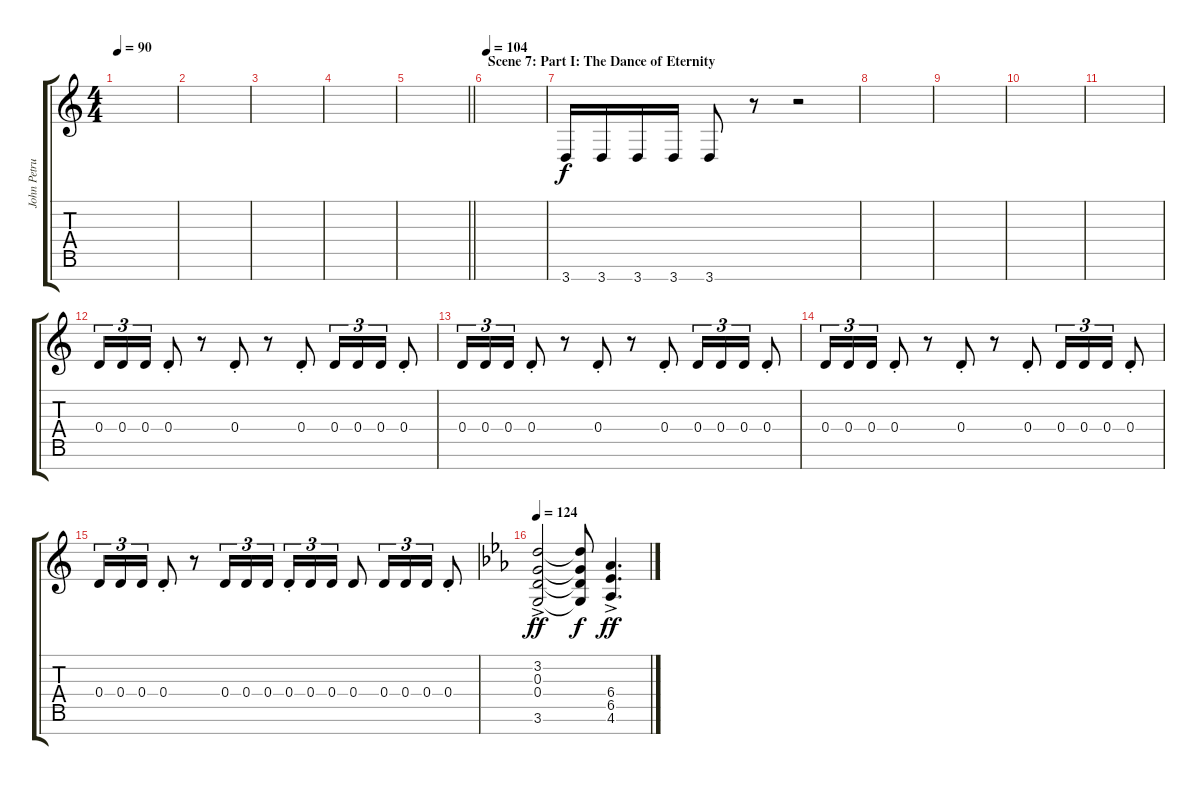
\track ("John Petrucci" "John Petru") {instrument acousticguitarsteel}
\staff {score tabs}
\tuning (E4 B3 G3 D3 A2 E2 B1) {hide}
\ts (4 4)
\tempo 90
\clef g2
\ks c
|
|
|
|
\barLineRight lightlight
|
\section ("" "Scene 7: Part I: The Dance of Eternity")
\tempo 104
|
3.7.16{volume 14 instrument distortionguitar} 3.7.16 3.7.16 3.7.16 3.7.8 r.8 r.2 |
|
|
|
|
0.4.16{tu (3 2) dy f} 0.4.16{tu (3 2)} 0.4.16{tu (3 2)} 0.4{st}.8 r.8 0.4{st}.8 r.8 0.4{st}.8 0.4.16{tu (3 2)} 0.4.16{tu (3 2)} 0.4.16{tu (3 2)} 0.4{st}.8 |
0.4.16{tu (3 2)} 0.4.16{tu (3 2)} 0.4.16{tu (3 2)} 0.4{st}.8 r.8 0.4{st}.8 r.8 0.4{st}.8 0.4.16{tu (3 2)} 0.4.16{tu (3 2)} 0.4.16{tu (3 2)} 0.4{st}.8 |
0.4.16{tu (3 2)} 0.4.16{tu (3 2)} 0.4.16{tu (3 2)} 0.4{st}.8 r.8 0.4{st}.8 r.8 0.4{st}.8 0.4.16{tu (3 2)} 0.4.16{tu (3 2)} 0.4.16{tu (3 2)} 0.4{st}.8 |
0.4.16{tu (3 2)} 0.4.16{tu (3 2)} 0.4.16{tu (3 2)} 0.4{st}.8 r.8 0.4.16{tu (3 2)} 0.4.16{tu (3 2)} 0.4.16{tu (3 2)} 0.4{st}.16{tu (3 2)} 0.4.16{tu (3 2)} 0.4.16{tu (3 2)} 0.4.8 0.4.16{tu (3 2)} 0.4.16{tu (3 2)} 0.4.16{tu (3 2)} 0.4{st}.8 |
\tempo 124
\ks eb
(3.2 0.3 0.4 3.6{ac}).2{dy ff} (3.2{t} 0.3{t} 0.4{t} 3.6{t}).8{dy f} (6.4 6.5 4.6{ac}).4{d dy ff}
